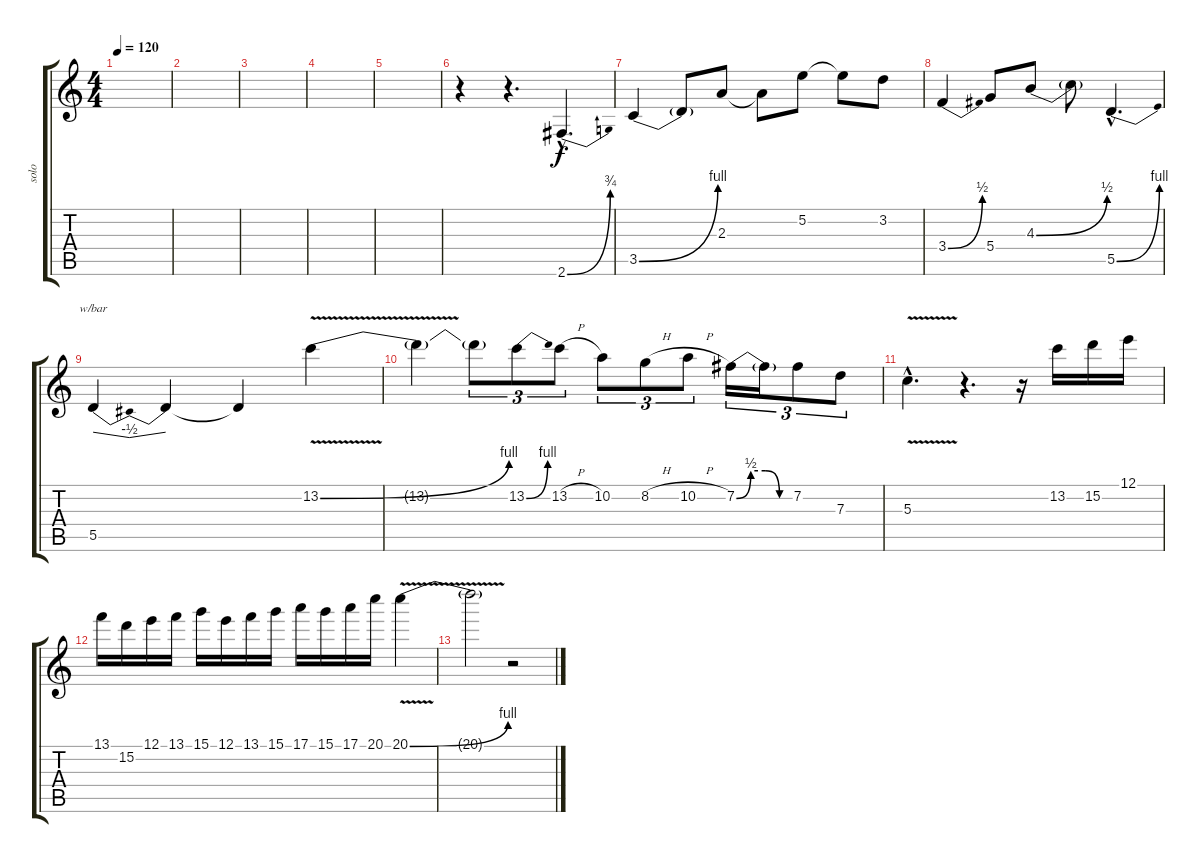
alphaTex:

\track ("solo" "solo") {instrument overdrivenguitar}
\staff {score tabs}
\tuning (E4 B3 G3 D3 A2 E2) {hide}
\ts (4 4)
\tempo 120
\clef g2
\ks c
|
|
|
|
|
r.4 r.4{d} 2.6{be (bend 0 0 60 3) hac}.4{d} |
3.5{be (bend 0 0 60 4)}.4 3.5{t}.8 2.3.8 2.3{t}.8 5.2.8 5.2{t}.8 3.2.8 |
3.4{be (bend 0 0 60 2)}.4 5.4.8 4.3{be (bend 0 0 60 2)}.8 4.3{t}.8 5.5{be (bend 0 0 60 4) hac}.4{d} |
5.5.4{tbe (dip default 0 0 30 -2 60 0)} 5.5{t}.4 5.5{t}.4 13.2{be (bend 0 0 60 4) v}.4 |
13.2{t}.4 13.2{t}.8{tu (3 2)} 13.2{be (bend 0 0 60 4)}.8{tu (3 2)} 13.2{h}.8{tu (3 2)} 10.2.8{tu (3 2)} 8.2{h}.8{tu (3 2)} 10.2{h}.8{tu (3 2)} 7.2{be (custom 0 0 15 2 30 2 45 0 60 0)}.16{tu (3 2)} 7.2{t}.16{tu (3 2)} 7.2.8{tu (3 2)} 7.3.8{tu (3 2)} |
5.3{v hac}.4{d} r.4{d} r.16 13.2.16 15.2.16 12.1.16 |
13.1.16 15.2.16 12.1.16 13.1.16 15.1.16 12.1.16 13.1.16 15.1.16 17.1.16 15.1.16 17.1.16 20.1.16 20.1{be (bend 0 0 60 4) v}.4 |
20.1{t}.2 r.2
